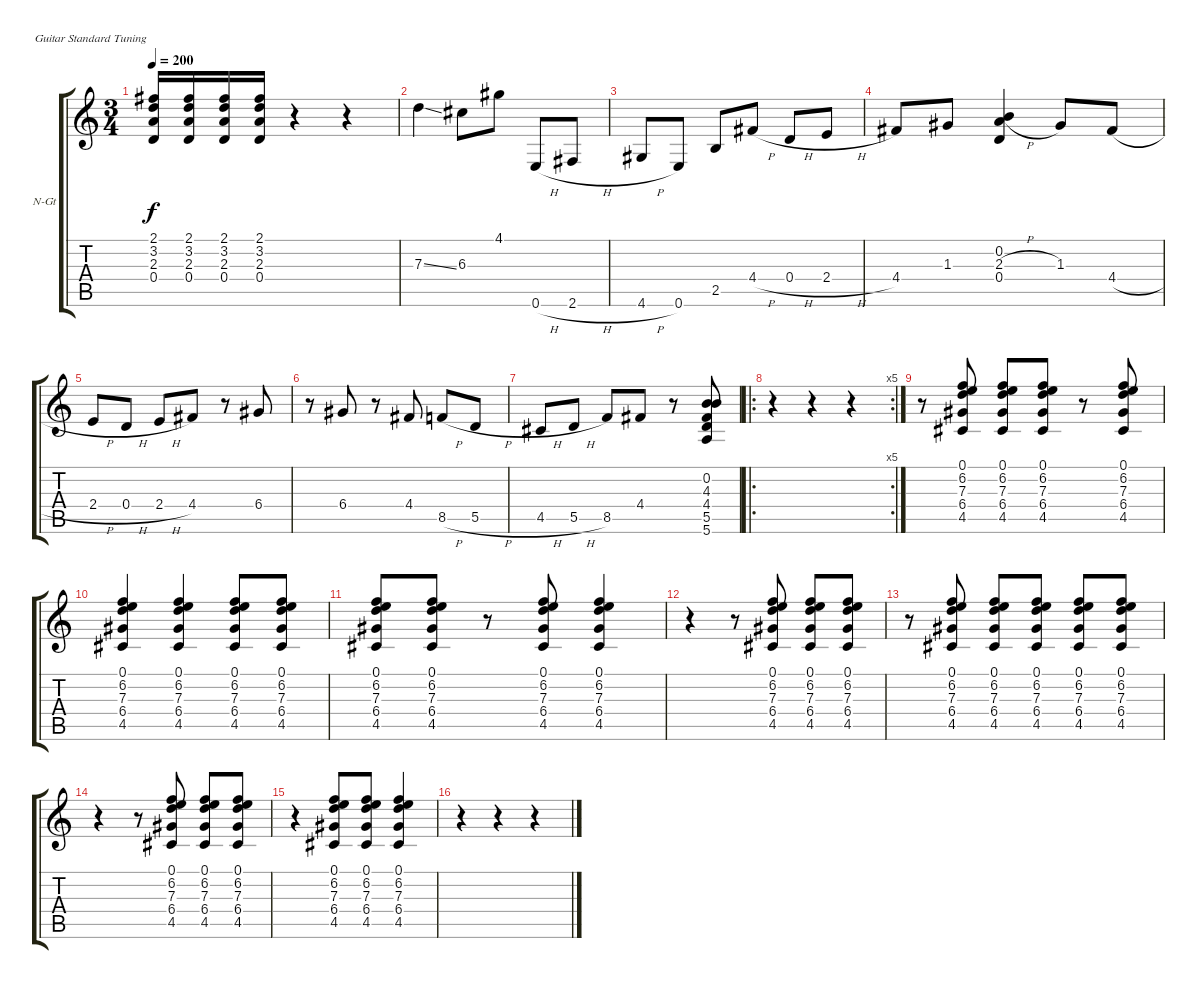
\bracketExtendMode groupsimilarinstruments
\firstSystemTrackNameOrientation horizontal
\otherSystemsTrackNameOrientation horizontal
\track ("Piste 1" "N-Gt") {instrument acousticguitarnylon}
\staff {score tabs}
\tuning (E4 B3 G3 D3 A2 E2)
\ts (3 4)
\tempo 200
\clef g2
\ks c
(2.1 3.2 2.3 0.4).16{dy f} (2.1 3.2 2.3 0.4).16 (2.1 3.2 2.3 0.4).16 (2.1 3.2 2.3 0.4).16 r.4 r.4 |
7.3{ss}.4 6.3.8 4.1.8 0.6{h}.8 2.6{h}.8 |
4.6{h}.8 0.6.8 2.5.8 4.4{h}.8 0.4{h}.8 2.4{h}.8 |
4.4.8 1.3.8 (0.2 2.3{h} 0.4).4 1.3.8 4.4{h}.8 |
2.4{h}.8 0.4{h}.8 2.4{h}.8 4.4.8 r.8 6.4.8 |
r.8 6.4.8 r.8 4.4.8 8.5{h}.8 5.5{h}.8 |
4.5{h}.8 5.5{h}.8 8.5.8 4.4.8 r.8 (0.2 4.3 4.4 5.5 5.6).8 |
\ro
\rc 5
r.4 r.4 r.4 |
r.8 (0.1 6.2 7.3 6.4 4.5).8 (0.1 6.2 7.3 6.4 4.5).8 (0.1 6.2 7.3 6.4 4.5).8 r.8 (0.1 6.2 7.3 6.4 4.5).8 |
(0.1 6.2 7.3 6.4 4.5).4 (0.1 6.2 7.3 6.4 4.5).4 (0.1 6.2 7.3 6.4 4.5).8 (0.1 6.2 7.3 6.4 4.5).8 |
(0.1 6.2 7.3 6.4 4.5).8 (0.1 6.2 7.3 6.4 4.5).8 r.8 (0.1 6.2 7.3 6.4 4.5).8 (0.1 6.2 7.3 6.4 4.5).4 |
r.4 r.8 (0.1 6.2 7.3 6.4 4.5).8 (0.1 6.2 7.3 6.4 4.5).8 (0.1 6.2 7.3 6.4 4.5).8 |
r.8 (0.1 6.2 7.3 6.4 4.5).8 (0.1 6.2 7.3 6.4 4.5).8 (0.1 6.2 7.3 6.4 4.5).8 (0.1 6.2 7.3 6.4 4.5).8 (0.1 6.2 7.3 6.4 4.5).8 |
r.4 r.8 (0.1 6.2 7.3 6.4 4.5).8 (0.1 6.2 7.3 6.4 4.5).8 (0.1 6.2 7.3 6.4 4.5).8 |
r.4 (0.1 6.2 7.3 6.4 4.5).8 (0.1 6.2 7.3 6.4 4.5).8 (0.1 6.2 7.3 6.4 4.5).4 |
r.4 r.4 r.4
